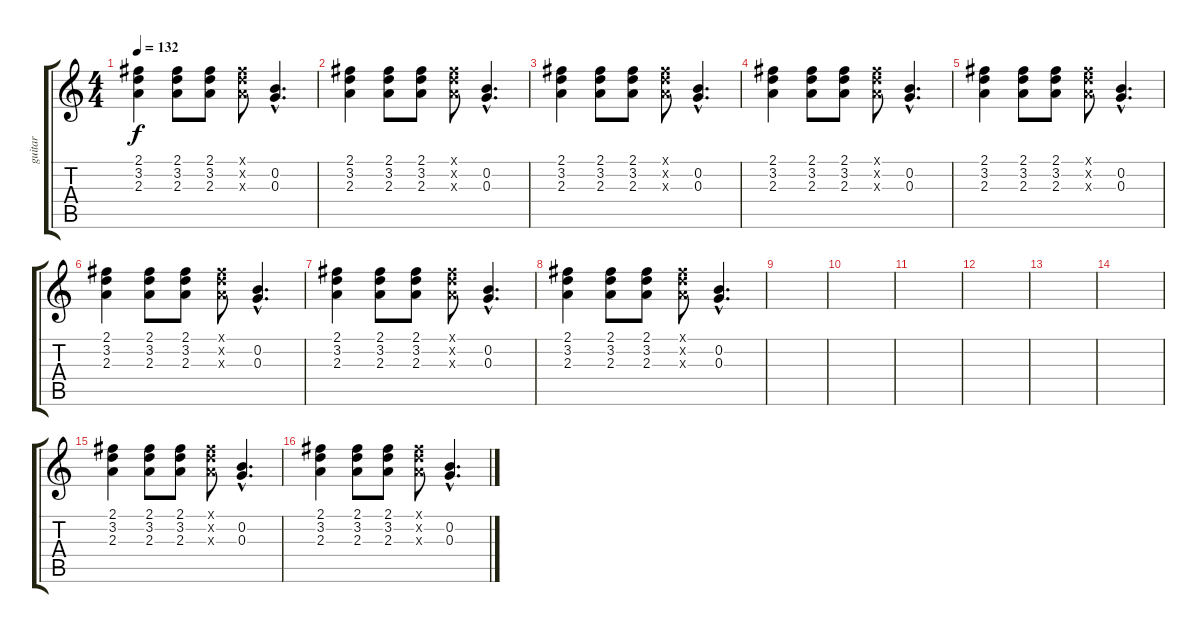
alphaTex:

\track ("guitar" "guitar") {instrument electricguitarclean}
\staff {score tabs}
\tuning (E4 B3 G3 D3 A2 E2) {hide}
\ts (4 4)
\tempo 132
\clef g2
\ks c
(2.1 3.2 2.3).4{dy f instrument overdrivenguitar} (2.1 3.2 2.3).8 (2.1 3.2 2.3).8 (2.1{x} 3.2{x} 2.3{x}).8 (0.2{hac} 0.3{hac}).4{d} |
(2.1 3.2 2.3).4 (2.1 3.2 2.3).8 (2.1 3.2 2.3).8 (2.1{x} 3.2{x} 2.3{x}).8 (0.2{hac} 0.3{hac}).4{d} |
(2.1 3.2 2.3).4 (2.1 3.2 2.3).8 (2.1 3.2 2.3).8 (2.1{x} 3.2{x} 2.3{x}).8 (0.2{hac} 0.3{hac}).4{d} |
(2.1 3.2 2.3).4 (2.1 3.2 2.3).8 (2.1 3.2 2.3).8 (2.1{x} 3.2{x} 2.3{x}).8 (0.2{hac} 0.3{hac}).4{d} |
(2.1 3.2 2.3).4 (2.1 3.2 2.3).8 (2.1 3.2 2.3).8 (2.1{x} 3.2{x} 2.3{x}).8 (0.2{hac} 0.3{hac}).4{d} |
(2.1 3.2 2.3).4 (2.1 3.2 2.3).8 (2.1 3.2 2.3).8 (2.1{x} 3.2{x} 2.3{x}).8 (0.2{hac} 0.3{hac}).4{d} |
(2.1 3.2 2.3).4 (2.1 3.2 2.3).8 (2.1 3.2 2.3).8 (2.1{x} 3.2{x} 2.3{x}).8 (0.2{hac} 0.3{hac}).4{d} |
(2.1 3.2 2.3).4 (2.1 3.2 2.3).8 (2.1 3.2 2.3).8 (2.1{x} 3.2{x} 2.3{x}).8 (0.2{hac} 0.3{hac}).4{d} |
|
|
|
|
|
|
(2.1 3.2 2.3).4 (2.1 3.2 2.3).8 (2.1 3.2 2.3).8 (2.1{x} 3.2{x} 2.3{x}).8 (0.2{hac} 0.3{hac}).4{d} |
(2.1 3.2 2.3).4 (2.1 3.2 2.3).8 (2.1 3.2 2.3).8 (2.1{x} 3.2{x} 2.3{x}).8 (0.2{hac} 0.3{hac}).4{d}
